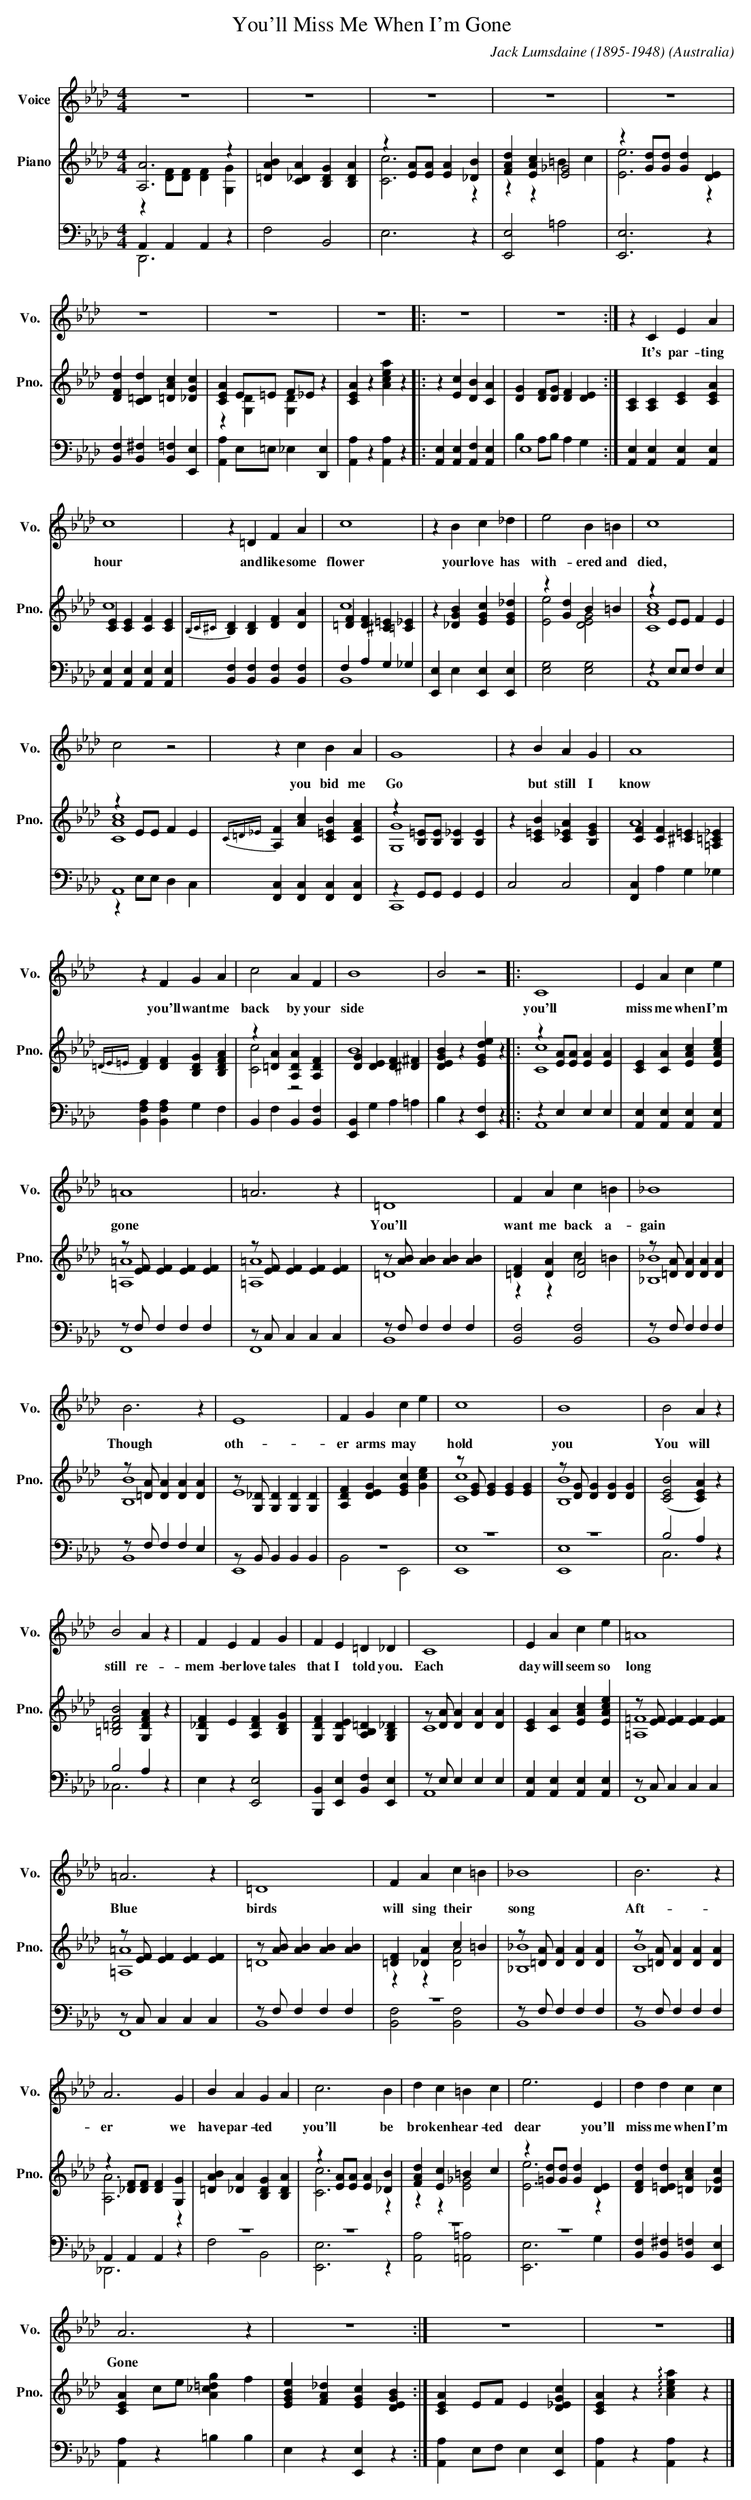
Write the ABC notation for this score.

X:1
T:You'll Miss Me When I'm Gone
C:Jack Lumsdaine (1895-1948)
O:Australia
%%score 1  ( 2 3 ) | ( 4 5 )
L:1/4
M:4/4
K:Ab
V:1 treble nm="Voice" snm="Vo."
V:2 treble nm="Piano" snm="Pno."
V:3 treble
V:4 bass
V:5 bass
V:1
z4 | z4 | z4 | z4 | z4 |$ z4 | z4 | z4 |: z4 | z4 :| z C E A |$ c4 | z =D F A | c4 | z B c _d |
w:It's par- ting|hour|and like some|flower|your love has|
e2 B =B | c4 |$ c2 z2 | z c B A | G4 | z B A G | A4 |$ z F G A | c2 A F | B4 | B2 z2 |: C4 |
w:with- ered and|died,||you bid me|Go|but still I|know|you'll want me|back by your|side||you'll
E A c e |$ =A4 | =A3 z | =D4 | F A c =B | _B4 |$ B3 z | E4 | F G c e | c4 | B4 | B2 A z |$
w:miss me when I'm|gone||You'll|want me back a-|gain|Though|oth- er arms may|hold|you|You will|
B2 A z | F E F G | F E =D _D | C4 | E A c e | =A4 |$ =A3 z | =D4 | F A c =B | _B4 | B3 z |$ A3 G |
w: still re-|mem- ber love tales|that I told you.|Each|day will seem so|long|Blue|birds will sing their|song|Aft- er we
B A G A | c3 B | d c =B c | e3 E | d d c c |$ A3 z | z4 :| z4 | z4 |]
w:have par- ted|you'll be|bro ken hear- ted|dear you'll|miss me when I'm|Gone||
V:2
[A,A]3 z | [=DAB] [C_DA] [B,DG] [B,DA] | z [EA]/[EA]/ [EA] [_DB] | [FAd] [EAc] [E_G]2 |
z [Gd]/[Gd]/ [Gd] [DE] |$ [DFd] [C=Dd] [=DAc] [_DGc] | [CEA] E/=E/ F/_E/ z | [CEA] z [Acea] z |:
z [Ec] [DB] [CA] | [DG] [DF]/[DG]/ [DF] [DE] :| [A,C] [A,C] [CE] [CEA] |$ [CE] [CE] [CF] [CE] |
{B,C^C} [B,D] [B,D] [DF] [DA] | [=DF] [DF] [^C=E] [=C_E] | z [_DGB] [EGc] [EG_d] | z [Gd] B =B |
z E/E/ F E |$ z E/E/ F E |{C=D_E} [A,F] [Ac] [C=EB] [CFA] | z [B,=E]/[B,E]/ [B,_E] [B,E] |
z [C=EB] [C_EA] [B,EG] | [CF] [CF] [^C=E] [=A,=C_E] |${=DE=E} [DF] [DF] [B,DG] [B,DFA] |
z [=DA] [A,DA] [A,DF] | [DG] [DE] [DF] [^D^F] | [DEGB] z [EGde] z |: z [EA]/[EA]/ [EA] [EA] |
[CE] [CA] [EAc] [EAce] |$ z/ [EF]/ [EF] [EF] [EF] | z/ [EF]/ [EF] [EF] [EF] |
z/ [AB]/ [AB] [AB] [AB] | [=DF] [DA] [DA]2 | z/ [=DA]/ [DA] [DA] [DA] |$
z/ [=DA]/ [DA] [DA] [DA] | z/ [G,_D]/ [G,D] [G,D] [G,D] | [A,DF] [DEG] [EGc] [Gce] |
z/ [EG]/ [EG] [EG] [EG] | z/ [DG]/ [DG] [DG] [DG] | ([CEB]2 [CEA]) z |$ [=B,=DFB]2 [G,DFA] z |
[G,_DF] E [A,DF] [B,DG] | [G,DF] [G,DE] [A,B,=D] [G,B,_D] | z/ [DA]/ [DA] [DA] [DA] |
[CE] [CA] [EAc] [EAce] | z/ [EF]/ [EF] [EF] [EF] |$ z/ [EF]/ [EF] [EF] [EF] |
z/ [AB]/ [AB] [AB] [AB] | [=DF] [_DA] c =B | z/ [=DA]/ [DA] [DA] [DA] |
z/ [=DA]/ [DA] [DA] [DA] |$ z [_DF]/[DF]/ [DF] [G,G] | [=DAB] [_DA] [B,DG] [B,DA] |
z [EA]/[EA]/ [EA] [_DB] | [FAd] [Ec] =B c | z [=Gd]/[Gd]/ [Gd] [DE] |
[DFd] [D=Ed] [=DAc] [_DGc] |$ [CEA] c/e/ [A_c=dg] f | [EGBe] [FA_d] [EGc] [DEGB] :|
[CEA] E/F/ E [D_EGc] | [CEA] z !arpeggio![Acea] z |]
V:3
z [DF]/[DF]/ [DF] [G,G] | x4 | [Cc]3 z | z z =B c | [Ee]3 z |$ x4 | z [G,D] [G,D] z | x4 |: x4 |
x4 :| x4 |$ c4 | x4 | c4 | x4 | [Ee]2 [DEG]2 | [CAc]4 |$ [CAc]4 | x4 | [G,G]4 | x4 | A4 |$ x4 |
[Cc]2 z2 | B4 | x4 |: [Cc]4 | x4 |$ [=A,=A]4 | [=A,=A]4 | =D4 | z z c =B | [_B,_B]4 |$ [B,B]4 |
E4 | x4 | [Cc]4 | [B,B]4 | x4 |$ x4 | x4 | x4 | C4 | x4 | [=A,=F]4 |$ [=A,=A]4 | =D4 | z z [DA]2 |
[_B,_B]4 | [B,B]4 |$ [A,A]3 z | x4 | [Cc]3 z | z z [E_G]2 | [Ee]3 z | x4 |$ x4 | x4 :| x4 | x4  |]
V:4
A,, A,, A,, z | F,2 B,,2 | E,3 z | [E,,E,]2 =A,2 | [E,,E,]3 z |$
[B,,F,] [B,,^F,] [B,,=F,] [E,,E,] | [A,,A,] E,/=E,/ _E, [D,,E,] | [A,,A,] z [A,,A,] z |:
[A,,E,] [A,,E,] [A,,F,] [A,,E,] | E,4 :| [A,,E,] [A,,E,] [A,,E,] [A,,E,] |$
[A,,E,] [A,,E,] [A,,E,] [A,,E,] | [B,,F,] [B,,F,] [B,,F,] [B,,F,] | F, A, G, _G, |
[E,,E,] E, [E,,E,] [E,,E,] | [E,G,]2 [E,G,]2 | z E,/E,/ F, E, |$ A,,4 |
[F,,C,] [F,,C,] [F,,C,] [F,,C,] | z G,,/G,,/ G,, G,, | C,2 C,2 | [F,,C,] A, G, _G, |$
[B,,F,A,] [B,,F,A,] G, F, | B,, F, B,, [B,,F,] | [E,,B,,] G, A, =A, | B, z [E,,F,] z |:
z E, E, E, | [A,,E,] [A,,E,] [A,,E,] [A,,E,] |$ z/ F,/ F, F, F, | z/ C,/ C, C, C, |
z/ F,/ F, F, F, | [B,,F,]2 [B,,F,]2 | z/ F,/ F, F, F, |$ z/ F,/ F, F, E, | z/ B,,/ B,, B,, B,, |
z4 | z4 | z4 | B,2 A, z |$ B,2 A, z | E, z [E,,E,]2 | [B,,,B,,] [E,,E,] [B,,F,] [E,,E,] |
z/ E,/ E, E, E, | [A,,E,] [A,,E,] [A,,E,] [A,,E,] | z/ C,/ C, C, C, |$ z/ C,/ C, C, C, |
z/ F,/ F, F, F, | z4 | z/ F,/ F, F, F, | z/ F,/ F, F, F, |$ A,, A,, A,, z | z4 | z4 | z4 | z4 |
[B,,F,] [B,,^F,] [B,,=F,] [E,,E,] |$ [A,,A,] z =B, B, | E, z [E,,E,] z :|
[A,,A,] E,/F,/ E, [E,,E,] | [A,,A,] z [A,,A,] z  |]
V:5
D,,3 z | x4 | x4 | x4 | x4 |$ x4 | x4 | x4 |: x4 | B, A,/B,/ A, G, :| x4 |$ x4 | x4 | B,,4 | x4 |
x4 | A,,4 |$ z E,/E,/ D, C, | x4 | C,,4 | x4 | x4 |$ x4 | x4 | x4 | x4 |: A,,4 | x4 |$ F,,4 |
F,,4 | B,,4 | x4 | B,,4 |$ B,,4 | E,,4 | B,,2 E,,2 | [E,,E,]4 | [E,,E,]4 | C,3 z |$ _C,3 z | x4 |
x4 | A,,4 | x4 | F,,4 |$ F,,4 | B,,4 | [B,,F,]2 [B,,F,]2 | B,,4 | B,,4 |$ _D,,3 z | F,2 B,,2 |
[E,,E,]3 z | [A,,A,]2 [=A,,=A,]2 | [E,,E,]3 G, | x4 |$ x4 | x4 :| x4 | x4 |]
